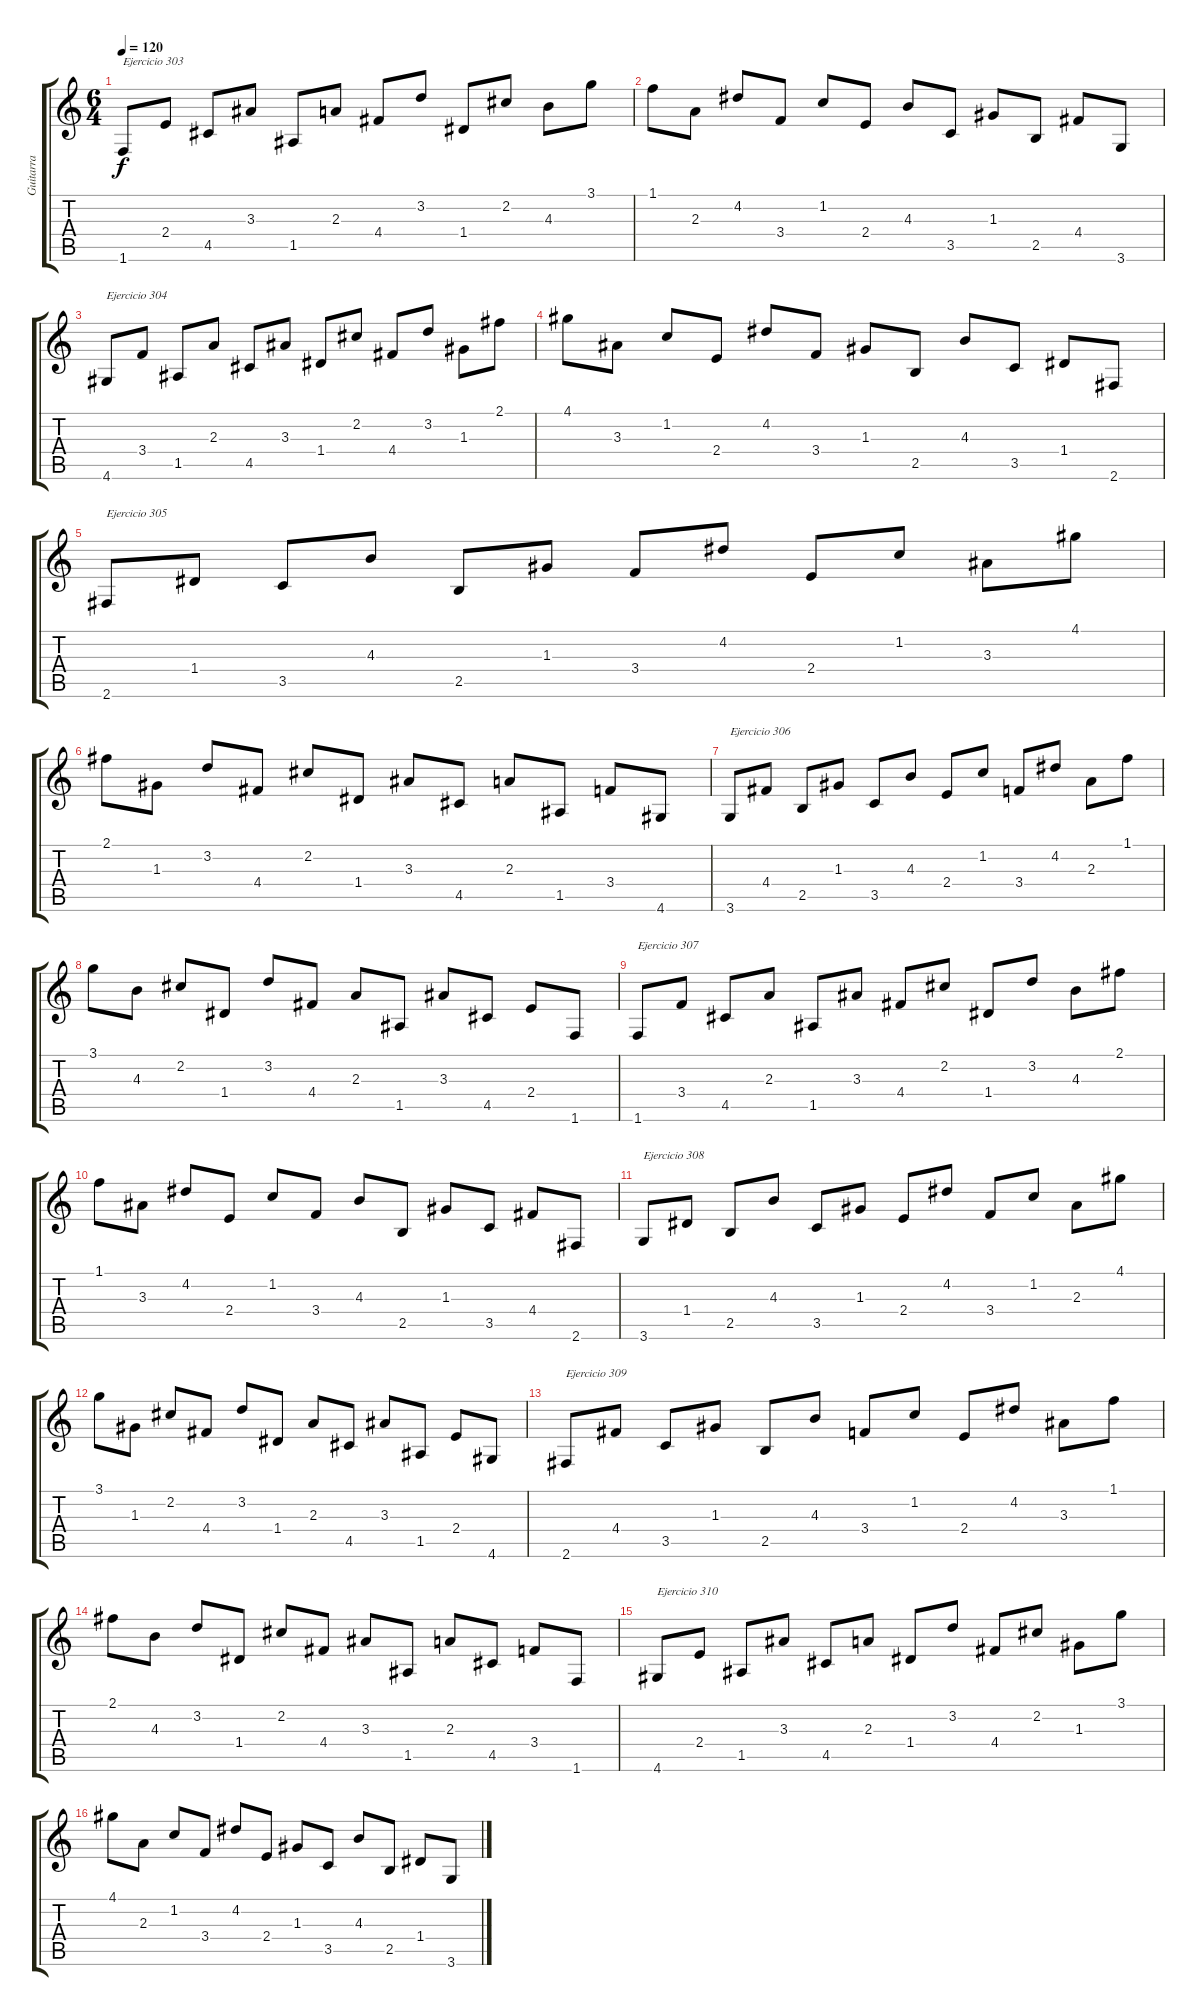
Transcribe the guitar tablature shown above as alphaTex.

\track ("Guitarra " "Guitarra ") {instrument acousticguitarnylon}
\staff {score tabs}
\tuning (E4 B3 G3 D3 A2 E2) {hide}
\ts (6 4)
\tempo 120
\clef g2
\ks c
1.6.8{txt "Ejercicio 303" dy f} 2.4.8 4.5.8 3.3.8 1.5.8 2.3.8 4.4.8 3.2.8 1.4.8 2.2.8 4.3.8 3.1.8 |
1.1.8 2.3.8 4.2.8 3.4.8 1.2.8 2.4.8 4.3.8 3.5.8 1.3.8 2.5.8 4.4.8 3.6.8 |
4.6.8{txt "Ejercicio 304"} 3.4.8 1.5.8 2.3.8 4.5.8 3.3.8 1.4.8 2.2.8 4.4.8 3.2.8 1.3.8 2.1.8 |
4.1.8 3.3.8 1.2.8 2.4.8 4.2.8 3.4.8 1.3.8 2.5.8 4.3.8 3.5.8 1.4.8 2.6.8 |
2.6.8{txt "Ejercicio 305"} 1.4.8 3.5.8 4.3.8 2.5.8 1.3.8 3.4.8 4.2.8 2.4.8 1.2.8 3.3.8 4.1.8 |
2.1.8 1.3.8 3.2.8 4.4.8 2.2.8 1.4.8 3.3.8 4.5.8 2.3.8 1.5.8 3.4.8 4.6.8 |
3.6.8{txt "Ejercicio 306"} 4.4.8 2.5.8 1.3.8 3.5.8 4.3.8 2.4.8 1.2.8 3.4.8 4.2.8 2.3.8 1.1.8 |
3.1.8 4.3.8 2.2.8 1.4.8 3.2.8 4.4.8 2.3.8 1.5.8 3.3.8 4.5.8 2.4.8 1.6.8 |
1.6.8{txt "Ejercicio 307"} 3.4.8 4.5.8 2.3.8 1.5.8 3.3.8 4.4.8 2.2.8 1.4.8 3.2.8 4.3.8 2.1.8 |
1.1.8 3.3.8 4.2.8 2.4.8 1.2.8 3.4.8 4.3.8 2.5.8 1.3.8 3.5.8 4.4.8 2.6.8 |
3.6.8{txt "Ejercicio 308"} 1.4.8 2.5.8 4.3.8 3.5.8 1.3.8 2.4.8 4.2.8 3.4.8 1.2.8 2.3.8 4.1.8 |
3.1.8 1.3.8 2.2.8 4.4.8 3.2.8 1.4.8 2.3.8 4.5.8 3.3.8 1.5.8 2.4.8 4.6.8 |
2.6.8{txt "Ejercicio 309"} 4.4.8 3.5.8 1.3.8 2.5.8 4.3.8 3.4.8 1.2.8 2.4.8 4.2.8 3.3.8 1.1.8 |
2.1.8 4.3.8 3.2.8 1.4.8 2.2.8 4.4.8 3.3.8 1.5.8 2.3.8 4.5.8 3.4.8 1.6.8 |
4.6.8{txt "Ejercicio 310"} 2.4.8 1.5.8 3.3.8 4.5.8 2.3.8 1.4.8 3.2.8 4.4.8 2.2.8 1.3.8 3.1.8 |
4.1.8 2.3.8 1.2.8 3.4.8 4.2.8 2.4.8 1.3.8 3.5.8 4.3.8 2.5.8 1.4.8 3.6.8
